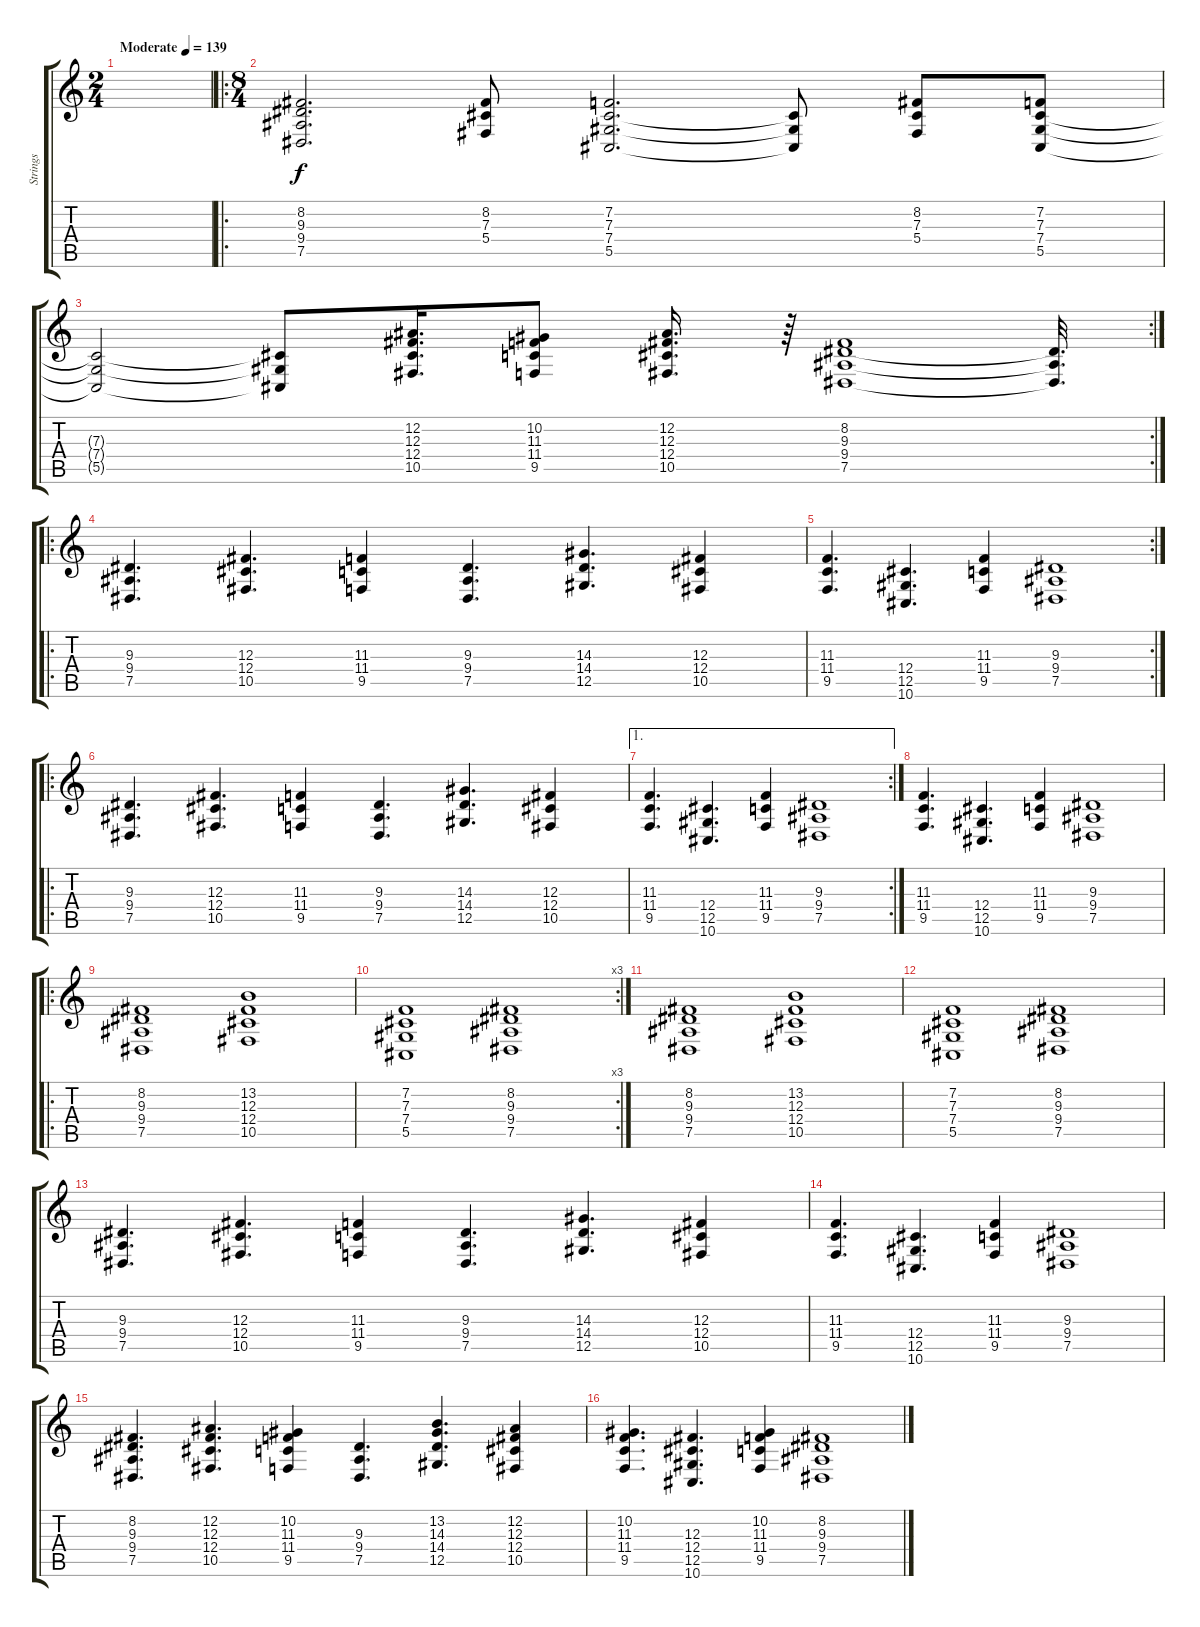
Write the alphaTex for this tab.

\track ("Strings" "Strings") {instrument stringensemble1}
\staff {score tabs}
\tuning (Eb4 Bb3 Gb3 Db3 Ab2 Eb2) {hide}
\ts (2 4)
\tempo (139 "Moderate")
\clef g2
\ks c
|
\ro
\ts (8 4)
(8.2 9.3 9.4 7.5).2{d} (8.2 7.3 5.4).8 (7.2 7.3 7.4 5.5).2{d} (7.3{t} 7.4{t} 5.5{t}).8 (8.2 7.3 5.4).8 (7.2 7.3 7.4 5.5).8 |
\rc 2
(7.3{t} 7.4{t} 5.5{t}).2 (7.3{t} 7.4{t} 5.5{t}).8 (12.2 12.3 12.4 10.5).16{d} (10.2 11.3 11.4 9.5).8 (12.2 12.3 12.4 10.5).16{d} r.64 (8.2 9.3 9.4 7.5).1 (9.3{t} 9.4{t} 7.5{t}).32{d} |
\ro
(9.3 9.4 7.5).4{d} (12.3 12.4 10.5).4{d} (11.3 11.4 9.5).4 (9.3 9.4 7.5).4{d} (14.3 14.4 12.5).4{d} (12.3 12.4 10.5).4 |
\rc 2
(11.3 11.4 9.5).4{d} (12.4 12.5 10.6).4{d} (11.3 11.4 9.5).4 (9.3 9.4 7.5).1 |
\ro
(9.3 9.4 7.5).4{d} (12.3 12.4 10.5).4{d} (11.3 11.4 9.5).4 (9.3 9.4 7.5).4{d} (14.3 14.4 12.5).4{d} (12.3 12.4 10.5).4 |
\ae 1
\rc 2
(11.3 11.4 9.5).4{d} (12.4 12.5 10.6).4{d} (11.3 11.4 9.5).4 (9.3 9.4 7.5).1 |
(11.3 11.4 9.5).4{d} (12.4 12.5 10.6).4{d} (11.3 11.4 9.5).4 (9.3 9.4 7.5).1 |
\ro
(8.2 9.3 9.4 7.5).1 (13.2 12.3 12.4 10.5).1 |
\rc 3
(7.2 7.3 7.4 5.5).1 (8.2 9.3 9.4 7.5).1 |
(8.2 9.3 9.4 7.5).1 (13.2 12.3 12.4 10.5).1 |
(7.2 7.3 7.4 5.5).1 (8.2 9.3 9.4 7.5).1 |
(9.3 9.4 7.5).4{d} (12.3 12.4 10.5).4{d} (11.3 11.4 9.5).4 (9.3 9.4 7.5).4{d} (14.3 14.4 12.5).4{d} (12.3 12.4 10.5).4 |
(11.3 11.4 9.5).4{d} (12.4 12.5 10.6).4{d} (11.3 11.4 9.5).4 (9.3 9.4 7.5).1 |
(8.2 9.3 9.4 7.5).4{d} (12.2 12.3 12.4 10.5).4{d} (10.2 11.3 11.4 9.5).4 (9.3 9.4 7.5).4{d} (13.2 14.3 14.4 12.5).4{d} (12.2 12.3 12.4 10.5).4 |
(10.2 11.3 11.4 9.5).4{d} (12.3 12.4 12.5 10.6).4{d} (10.2 11.3 11.4 9.5).4 (8.2 9.3 9.4 7.5).1
